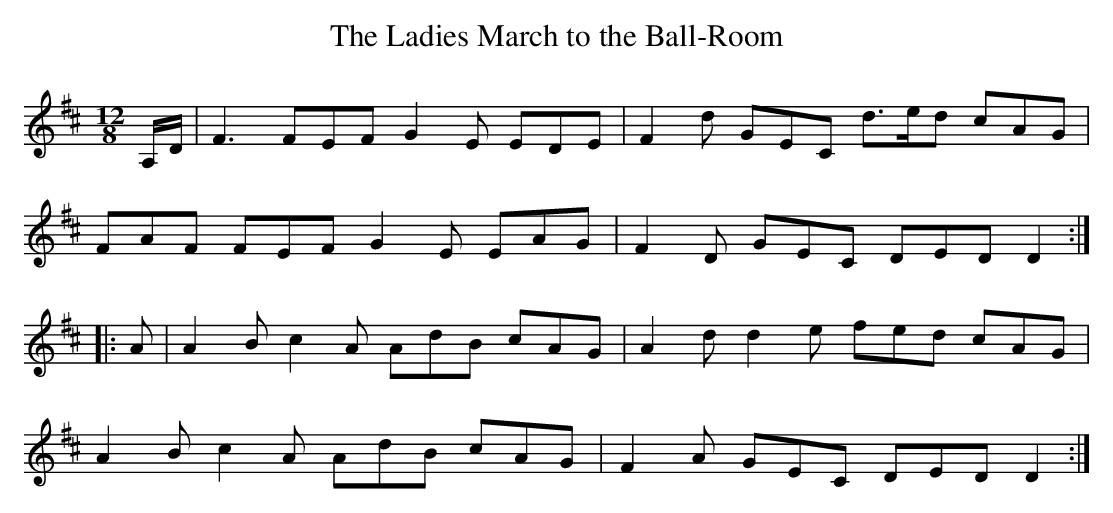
X:1
T:Ladies March to the Ball-Room, The
M:12/8
L:1/8
K:D
A,/D/|F3 FEF G2E EDE|F2d GEC d>ed cAG|
FAF FEF G2E EAG|F2D GEC DED D2:|
|:A|A2B c2A AdB cAG|A2d d2e fed cAG|
A2B c2A AdB cAG|F2A GEC DED D2:|
